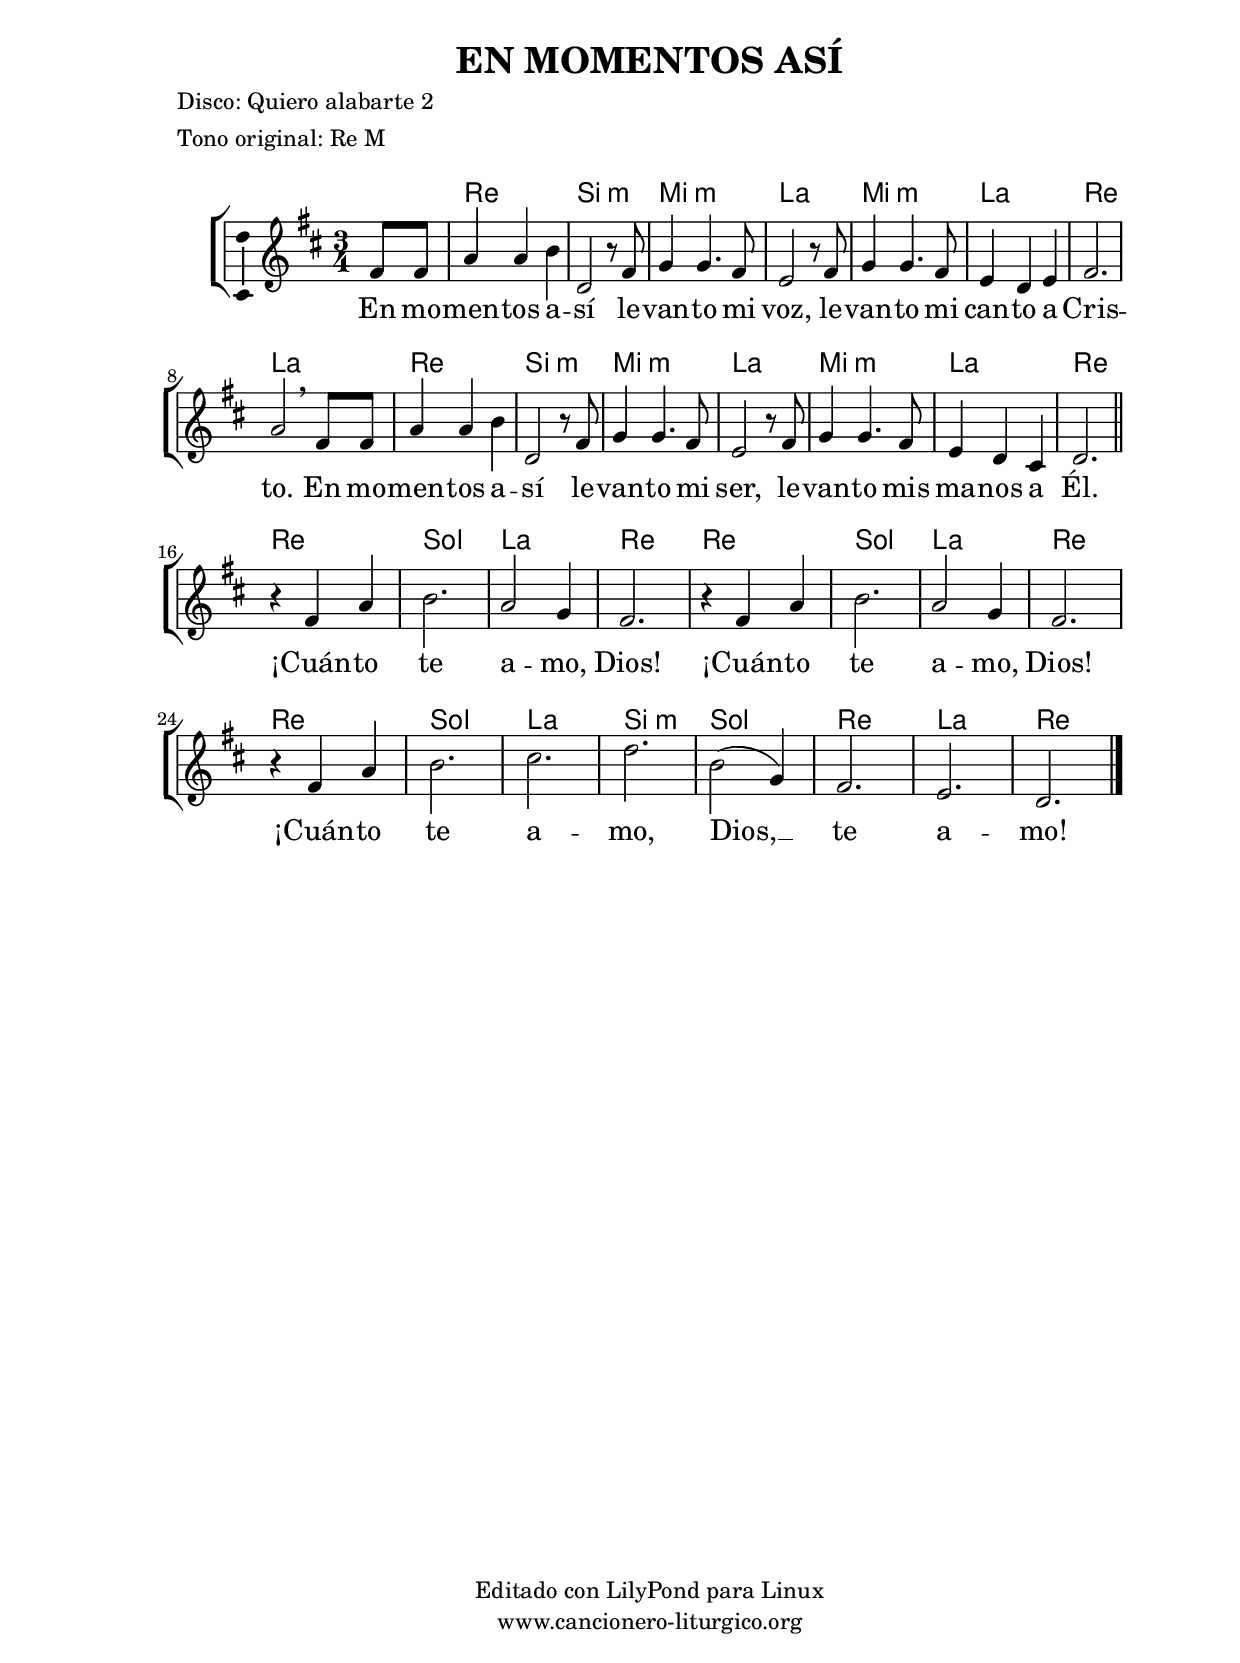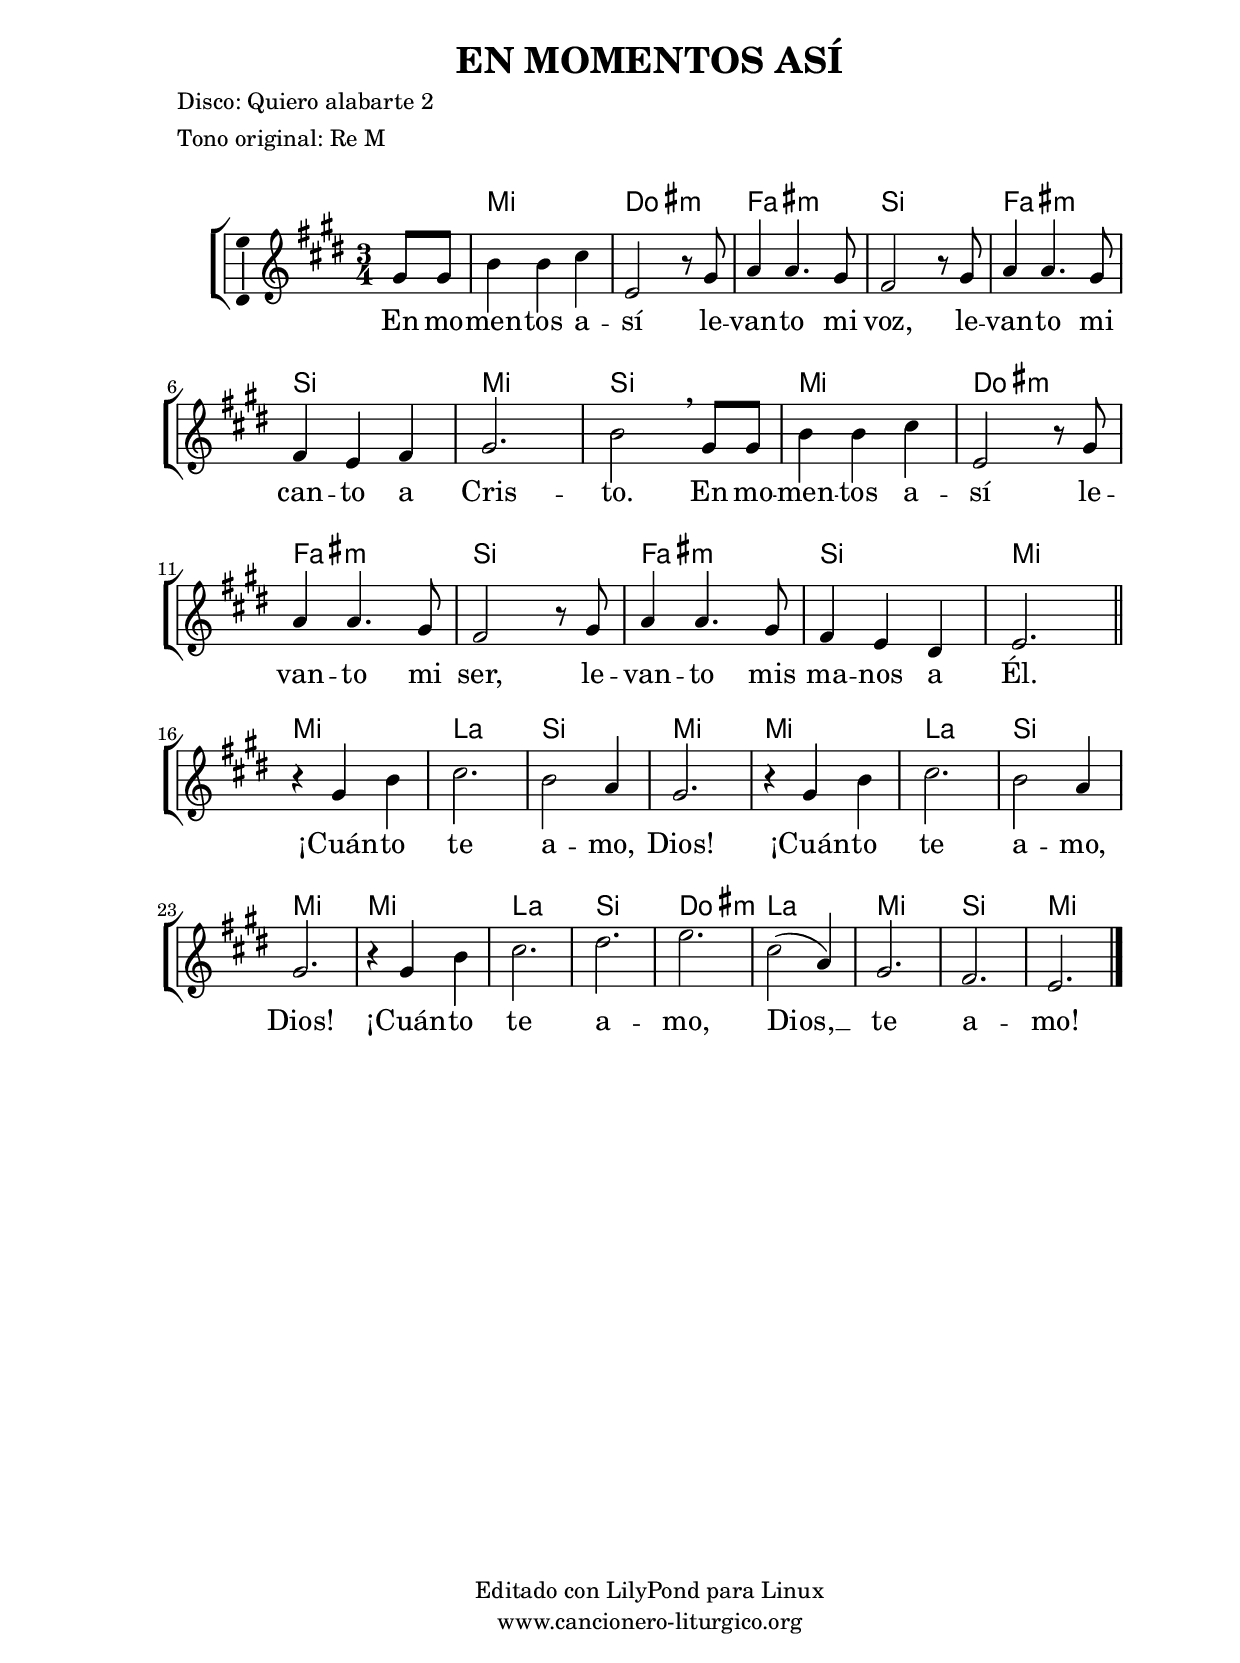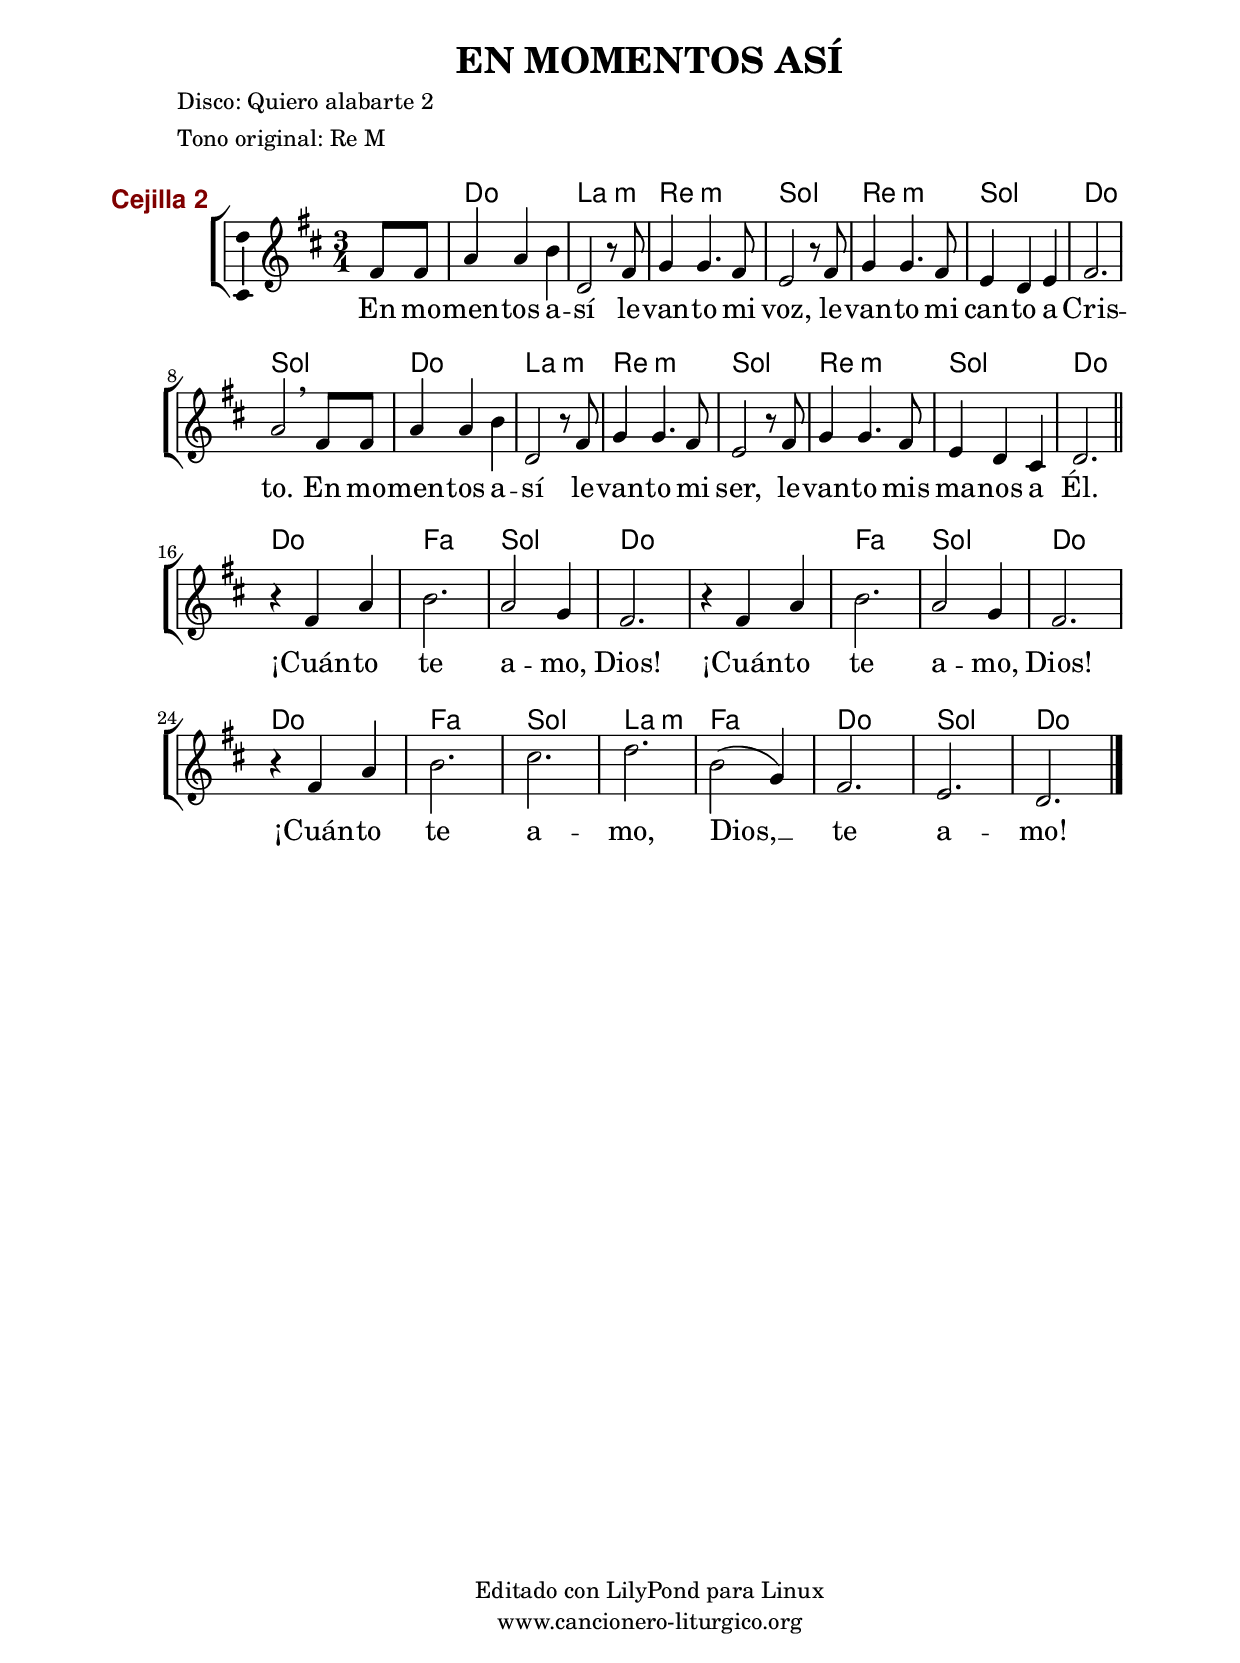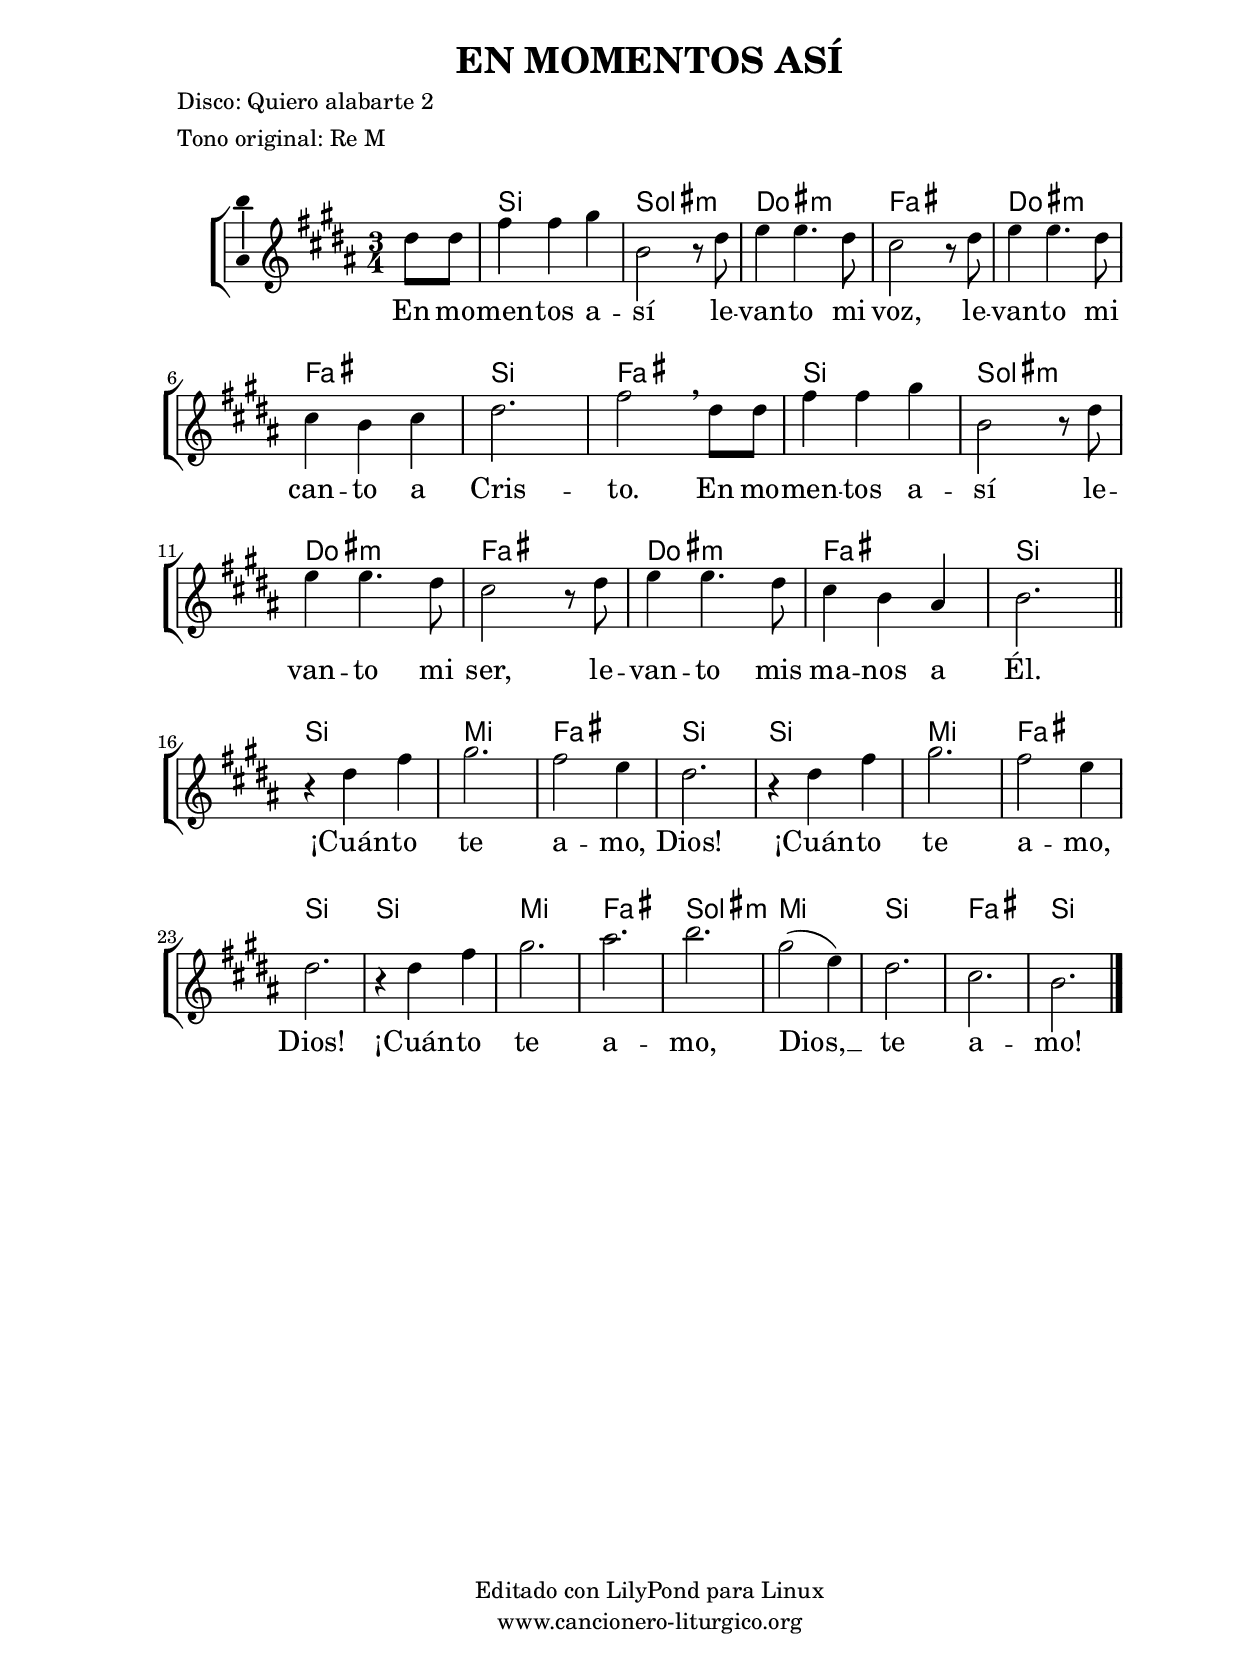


%versión de lilypond para la que se ha escrito esta partitura:
\version "2.16.0"

	%Tamaño papel
	#(set-default-paper-size "a4")
	%Tamaño partitura
	#(set-global-staff-size 20)
	%No responde al pulsar sobre una nota
	#(ly:set-option 'point-and-click #f)

%parámetros del encabezamiento:
\header {
	title = "EN MOMENTOS ASÍ"
	subtitle = ""
	composer = ""
	poet = "Disco: Quiero alabarte 2"
	meter = "Tono original: Re M"
	arranger = ""
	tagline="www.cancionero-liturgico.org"
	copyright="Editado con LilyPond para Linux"
	tiempo = ""
	usos = ""
	letra = ""
	}

%parámetros asociados al papel:
\paper  {
	oddHeaderMarkup = \markup {\fill-line { \on-the-fly #not-first-page \fromproperty #'header:title \on-the-fly #not-first-page \fromproperty #'header:composer }}
	evenHeaderMarkup = \markup {\fill-line { \fromproperty #'header:composer \fromproperty #'header:title }}
	#(set-paper-size "a4")
	print-page-number = ##f
	first-page-number = 1
	print-first-page-number = ##f
%	head-separation = 3.0 \cm
	top-margin = 2.0 \cm
	bottom-margin = 0.5\cm
%%%	bottom-margin = -2.5\cm
	left-margin = 3.0 \cm
	line-width = 16.0 \cm 
	indent = 8\mm
	interscoreline = 2.\mm
	between-system-space = 15\mm
%	para que las partituras no llenen la hoja:
	ragged-bottom = ##t
%	idem para la última hoja:
	ragged-last-bottom = ##f
%	para que las partituras llenen el ancho del papel:
	ragged-last = ##f
	after-title-space = 2.5 \cm
%page-count=1
%system-count=8

	%Flexible Vertical Spacing
%	markup-markup-spacing =
%	#'((basic-distance . 15) (minimum-distance . 15) (padding . 3))
	markup-system-spacing =
	#'((basic-distance . 15) (minimum-distance . 15) (padding . 3))
	system-system-spacing =
	#'((basic-distance . 15) (minimum-distance . 15) (padding . 3))
	score-system-spacing =
	#'((basic-distance . 15) (minimum-distance . 15) (padding . 5))
%	top-system-spacing = % header
%	#'((basic-distance . 8) (minimum-distance . 0) (padding . 0))
%	top-markup-spacing =
%	#'((basic-distance . 20) (minimum-distance . 20) (padding . 0))
	last-bottom-spacing = % footer
	#'((basic-distance . 5) (minimum-distance . 5) (padding . 0))
%	score-markup-spacing =
%	#'((basic-distance . 16) (minimum-distance . 13) (padding . 0))

	}


%parámetros que afectan a toda la partitura:
global =  {
	%clave de sol (G):
	\clef G
	%armadura:
%	\transpose e f
	\key d \major
	\tempo 4=93
	\set Score.tempoHideNote = ##t
	}


acordes = {
	\italianChords
	\chordmode {
%	\transpose e f
{

s4
d2. b:m e:m a e:m a d a
d2. b:m e:m a e:m a d d
g2. a d d g a d d g a b:m g d a d


	}
	}
}

melodia = 

%	\transpose e f
{
	\relative c'{
	\time 3/4

\partial4
fis8 fis
a4 a b
d,2 r8 fis8
g4 g4. fis8
e2 r8 fis8
g4 g4. fis8
e4 d e
fis2.
a2 \breathe fis8 fis
a4 a b
d,2 r8 fis8
g4 g4. fis8
e2 r8 fis8
g4 g4. fis8
e4 d cis
d2.

\bar "||"
\break

r4 fis4 a
b2.
a2 g4
fis2.
r4 fis4 a
b2.
a2 g4
fis2.
r4 fis4 a
b2.
cis2.
d2.
b2 (g4)
fis2.
e2.
d2.

\bar "|."
	}
	}


texto = \lyricmode {
En mo -- men -- tos a -- sí le -- van -- to mi voz,
le -- van -- to mi can -- to a Cris -- to.
En mo -- men -- tos a -- sí le -- van -- to mi ser,
le -- van -- to mis ma -- nos a Él.

¡Cuán -- to te a -- mo, Dios!
¡Cuán -- to te a -- mo, Dios!
¡Cuán -- to te a -- mo, Dios, __
te a -- mo!

	}


acordesStaff = \context ChordNames = acordesStaff <<
	\set chordChanges = ##f
	\acordes
	>>


%%%%%%%%%%%%%%%%%%%%%%%%%%%%%%%%%%% CEJILLA %%%%%%%%%%%%%%%%%%%%%%%%%%%%%%%%%%%
acordescejilla = {
%%%	\override ChordNames.ChordName #'font-size = #-1
%%%	\override ChordNames.ChordName #'font-series = #'bold
	\transpose d c {
		\acordes
		}
	}

acordescejillaStaff = \context ChordNames = acordescejillaStaff <<
	\set Staff.instrumentName = \markup \with-color #darkred \larger \bold \sans "Cejilla 2"
	\set chordChanges = ##t
	\acordescejilla
	>>
%%%%%%%%%%%%%%%%%%%%%%%%%%%%%%%%%%% CEJILLA %%%%%%%%%%%%%%%%%%%%%%%%%%%%%%%%%%%


vozStaff = \context Voice = vozStaff
\with {\consists "Ambitus_engraver"}
<<
%	\set Staff.instrumentName = ""
%	\set Staff.shortInstrumentName = ""
%	\set Staff.midiInstrument = #"clarinet"
%	\set Staff.midiInstrument = #"cello"
%	\set Staff.midiInstrument = #"flute"
	\set Staff.midiInstrument = #"electric guitar (jazz)"
%	\set Staff.midiInstrument = #"english horn"
%	\set Staff.midiInstrument = #"violin"
%	\set Staff.midiInstrument = #"glockenspiel"
	\set Staff.midiMinimumVolume = #0.7
	\set Staff.midiMaximumVolume = #0.9
	\global
	\melodia
	>>


textoStaff = \context Lyrics = textoStaff <<
	\lyricsto vozStaff \texto
	>>


\book {
	\score {
		\context ChoirStaff {
			\override StaffGroup.SystemStartBracket #'collapse-height = #1
			\override Score.SystemStartBar #'collapse-height = #1
			<<
			\acordesStaff
			\vozStaff
			\textoStaff
			>>
			}
		\layout {
	    		\context {
				\Lyrics
				\override LyricText #'font-size = #2
				}
	   		 \context {
				\Score
				\override StaffSymbol #'staff-space = #(magstep +3)
				}
			}
		}
	\score {
		\unfoldRepeats
		\context ChoirStaff {
			<<
			\acordesStaff
			\vozStaff
			>>
			}
		\midi {
	  		\context {
	  			\Score
				tempoWholesPerMinute = #(ly:make-moment 70 4)
				}
			}
		}
	}


%Partitura para guitarra
#(define output-suffix "G")
\book {
	\score {
		\context ChoirStaff {
			\override StaffGroup.SystemStartBracket #'collapse-height = #1
			\override Score.SystemStartBar #'collapse-height = #1
			<<
			\acordescejillaStaff
			\vozStaff
			\textoStaff
			>>
			}
		\layout {
%%%%%%%%%%%%%%%%%%%%%%%%%%%%%%%%%%% CEJILLA %%%%%%%%%%%%%%%%%%%%%%%%%%%%%%%%%%%
			\context {
				\ChordNames \consists Instrument_name_engraver
				}
%%%%%%%%%%%%%%%%%%%%%%%%%%%%%%%%%%% CEJILLA %%%%%%%%%%%%%%%%%%%%%%%%%%%%%%%%%%%
	    		\context {
				\Lyrics
				\override LyricText #'font-size = #2
				}
	   		 \context {
				\Score
				\override StaffSymbol #'staff-space = #(magstep +3)
				}
			}
		}
	}


#(define output-suffix "C")
\book {
	\score {
		\context ChoirStaff {
			\override StaffGroup.SystemStartBracket #'collapse-height = #1
			\override Score.SystemStartBar #'collapse-height = #1
\transpose c d
			<<
			\acordesStaff
			\vozStaff
			\textoStaff
			>>
			}
		\layout {
	    		\context {
				\Lyrics
				\override LyricText #'font-size = #2
				}
	   		 \context {
				\Score
				\override StaffSymbol #'staff-space = #(magstep +3)
				}
			}
		}
	}


#(define output-suffix "S")
\book {
	\score {
		\context ChoirStaff {
			\override StaffGroup.SystemStartBracket #'collapse-height = #1
			\override Score.SystemStartBar #'collapse-height = #1
\transpose c a
			<<
			\acordesStaff
			\vozStaff
			\textoStaff
			>>
			}
		\layout {
	    		\context {
				\Lyrics
				\override LyricText #'font-size = #2
				}
	   		 \context {
				\Score
				\override StaffSymbol #'staff-space = #(magstep +3)
				}
			}
		}
	}


